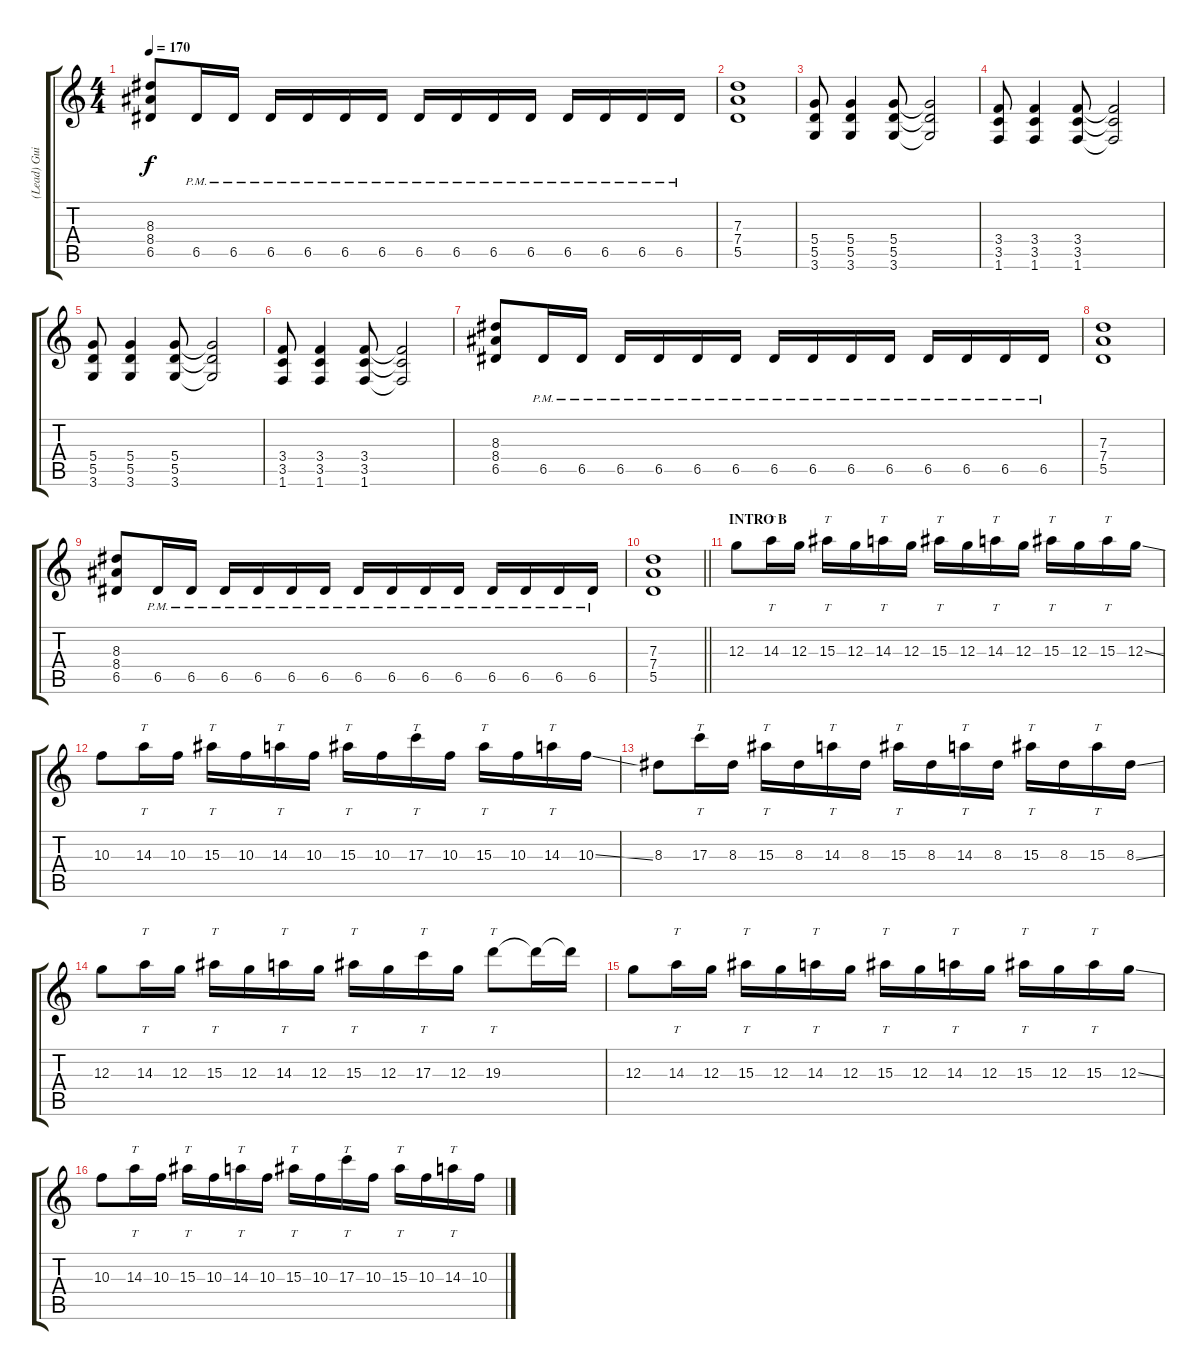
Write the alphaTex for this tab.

\track ("(Lead) Guitar" "(Lead) Gui") {instrument distortionguitar}
\staff {score tabs}
\tuning (E4 B3 G3 D3 A2 E2) {hide}
\ts (4 4)
\tempo 170
\clef g2
\ks c
(8.3 8.4 6.5).8{dy f} 6.5{pm}.16 6.5{pm}.16 6.5{pm}.16 6.5{pm}.16 6.5{pm}.16 6.5{pm}.16 6.5{pm}.16 6.5{pm}.16 6.5{pm}.16 6.5{pm}.16 6.5{pm}.16 6.5{pm}.16 6.5{pm}.16 6.5{pm}.16 |
(7.3 7.4 5.5).1 |
(5.4 5.5 3.6).8 (5.4 5.5 3.6).4 (5.4 5.5 3.6).8 (5.4{t} 5.5{t} 3.6{t}).2 |
(3.4 3.5 1.6).8 (3.4 3.5 1.6).4 (3.4 3.5 1.6).8 (3.4{t} 3.5{t} 1.6{t}).2 |
(5.4 5.5 3.6).8 (5.4 5.5 3.6).4 (5.4 5.5 3.6).8 (5.4{t} 5.5{t} 3.6{t}).2 |
(3.4 3.5 1.6).8 (3.4 3.5 1.6).4 (3.4 3.5 1.6).8 (3.4{t} 3.5{t} 1.6{t}).2 |
(8.3 8.4 6.5).8 6.5{pm}.16 6.5{pm}.16 6.5{pm}.16 6.5{pm}.16 6.5{pm}.16 6.5{pm}.16 6.5{pm}.16 6.5{pm}.16 6.5{pm}.16 6.5{pm}.16 6.5{pm}.16 6.5{pm}.16 6.5{pm}.16 6.5{pm}.16 |
(7.3 7.4 5.5).1 |
(8.3 8.4 6.5).8 6.5{pm}.16 6.5{pm}.16 6.5{pm}.16 6.5{pm}.16 6.5{pm}.16 6.5{pm}.16 6.5{pm}.16 6.5{pm}.16 6.5{pm}.16 6.5{pm}.16 6.5{pm}.16 6.5{pm}.16 6.5{pm}.16 6.5{pm}.16 |
\barLineRight lightlight
(7.3 7.4 5.5).1 |
\section ("" "INTRO B")
12.3.8 14.3.16{tt} 12.3.16 15.3.16{tt} 12.3.16 14.3.16{tt} 12.3.16 15.3.16{tt} 12.3.16 14.3.16{tt} 12.3.16 15.3.16{tt} 12.3.16 15.3.16{tt} 12.3{ss}.16 |
10.3.8 14.3.16{tt} 10.3.16 15.3.16{tt} 10.3.16 14.3.16{tt} 10.3.16 15.3.16{tt} 10.3.16 17.3.16{tt} 10.3.16 15.3.16{tt} 10.3.16 14.3.16{tt} 10.3{ss}.16 |
8.3.8 17.3.16{tt} 8.3.16 15.3.16{tt} 8.3.16 14.3.16{tt} 8.3.16 15.3.16{tt} 8.3.16 14.3.16{tt} 8.3.16 15.3.16{tt} 8.3.16 15.3.16{tt} 8.3{ss}.16 |
12.3.8 14.3.16{tt} 12.3.16 15.3.16{tt} 12.3.16 14.3.16{tt} 12.3.16 15.3.16{tt} 12.3.16 17.3.16{tt} 12.3.16 19.3.8{tt} 19.3{t}.16 19.3{t}.16 |
12.3.8 14.3.16{tt} 12.3.16 15.3.16{tt} 12.3.16 14.3.16{tt} 12.3.16 15.3.16{tt} 12.3.16 14.3.16{tt} 12.3.16 15.3.16{tt} 12.3.16 15.3.16{tt} 12.3{ss}.16 |
10.3.8 14.3.16{tt} 10.3.16 15.3.16{tt} 10.3.16 14.3.16{tt} 10.3.16 15.3.16{tt} 10.3.16 17.3.16{tt} 10.3.16 15.3.16{tt} 10.3.16 14.3.16{tt} 10.3{ss}.16
